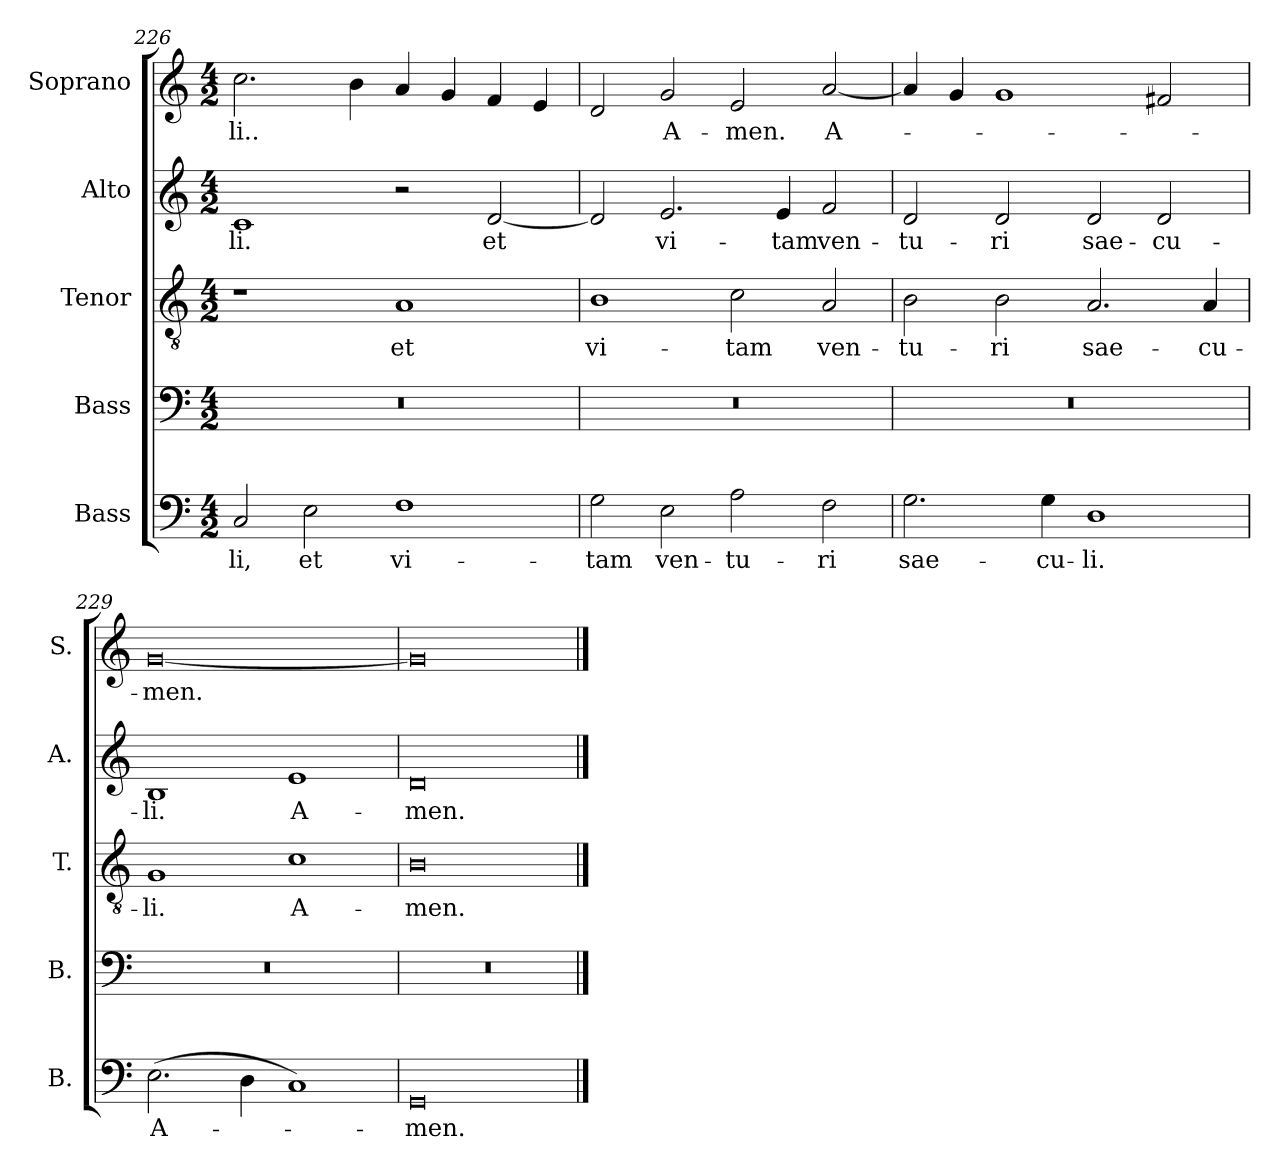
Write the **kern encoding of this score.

**kern	**text	**kern	**kern	**text	**kern	**text	**kern	**text
*part5	*part5	*part4	*part3	*part3	*part2	*part2	*part1	*part1
*staff5	*staff5	*staff4	*staff3	*staff3	*staff2	*staff2	*staff1	*staff1
*I"Bass	*	*I"Bass	*I"Tenor	*	*I"Alto	*	*I"Soprano	*
*I'B.	*	*I'B.	*I'T.	*	*I'A.	*	*I'S.	*
*clefF4	*	*clefF4	*clefGv2	*	*clefG2	*	*clefG2	*
*	*	*	*ITrd7c12	*	*	*	*	*
*k[]	*	*k[]	*k[]	*	*k[]	*	*k[]	*
*C:	*	*C:	*C:	*	*C:	*	*C:	*
*M4/2	*	*M4/2	*M4/2	*	*M4/2	*	*M4/2	*
=226	=226	=226	=226	=226	=226	=226	=226	=226
!	!LO:LY:b:color=#000000	!LO:N:vis=1	!	!	!	!	!	!
!	!	!	!	!	!	!LO:LY:b:color=#000000	!	!
!	!	!	!	!	!	!	!	!LO:LY:b:color=#000000
2Ci/	-li,	0r	1r	.	1ci	-li.	2.cci\	-li..
!	!LO:LY:b:color=#000000	!	!	!	!	!	!	!
2Ei\	et	.	.	.	.	.	.	.
.	.	.	.	.	.	.	4bi\	.
!	!LO:LY:b:color=#000000	!	!	!	!	!	!	!
!	!	!	!	!LO:LY:b:color=#000000	!	!	!	!
1Fi	vi-	.	1AAi	et	2r	.	4ai/	.
.	.	.	.	.	.	.	4gi/	.
!	!	!	!	!	!	!LO:LY:b:color=#000000	!	!
.	.	.	.	.	[2di/	et	4fi/	.
.	.	.	.	.	.	.	4ei/	.
!!LO:LB:g=z
=227	=227	=227	=227	=227	=227	=227	=227	=227
!	!LO:LY:b:color=#000000	!LO:N:vis=1	!	!	!	!	!	!
!	!	!	!	!LO:LY:b:color=#000000	!	!	!	!
2Gi\	-tam	0r	1BBi	vi-	2di/]	.	2di/	.
!	!LO:LY:b:color=#000000	!	!	!	!	!	!	!
!	!	!	!	!	!	!LO:LY:b:color=#000000	!	!
!	!	!	!	!	!	!	!	!LO:LY:b:color=#000000
2Ei\	ven-	.	.	.	2.ei/	vi-	2gi/	A-
!	!LO:LY:b:color=#000000	!	!	!	!	!	!	!
!	!	!	!	!LO:LY:b:color=#000000	!	!	!	!
!	!	!	!	!	!	!	!	!LO:LY:b:color=#000000
2Ai\	-tu-	.	2Ci\	-tam	.	.	2ei/	-men.
!	!	!	!	!	!	!LO:LY:b:color=#000000	!	!
.	.	.	.	.	4ei/	-tam	.	.
!	!LO:LY:b:color=#000000	!	!	!	!	!	!	!
!	!	!	!	!LO:LY:b:color=#000000	!	!	!	!
!	!	!	!	!	!	!LO:LY:b:color=#000000	!	!
!	!	!	!	!	!	!	!	!LO:LY:b:color=#000000
2Fi\	-ri	.	2AAi/	ven-	2fi/	ven-	[2ai/	A-
=228	=228	=228	=228	=228	=228	=228	=228	=228
!	!LO:LY:b:color=#000000	!LO:N:vis=1	!	!	!	!	!	!
!	!	!	!	!LO:LY:b:color=#000000	!	!	!	!
!	!	!	!	!	!	!LO:LY:b:color=#000000	!	!
2.Gi\	sae-	0r	2BBi\	-tu-	2di/	-tu-	4ai/]	.
.	.	.	.	.	.	.	4gi/	.
!	!	!	!	!LO:LY:b:color=#000000	!	!	!	!
!	!	!	!	!	!	!LO:LY:b:color=#000000	!	!
.	.	.	2BBi\	-ri	2di/	-ri	1gi	.
!	!LO:LY:b:color=#000000	!	!	!	!	!	!	!
4Gi\	-cu-	.	.	.	.	.	.	.
!	!LO:LY:b:color=#000000	!	!	!	!	!	!	!
!	!	!	!	!LO:LY:b:color=#000000	!	!	!	!
!	!	!	!	!	!	!LO:LY:b:color=#000000	!	!
1Di	-li.	.	2.AAi/	sae-	2di/	sae-	.	.
!	!	!	!	!	!	!LO:LY:b:color=#000000	!	!
.	.	.	.	.	2di/	-cu-	2f#Xi/	.
!	!	!	!	!LO:LY:b:color=#000000	!	!	!	!
.	.	.	4AAi/	-cu-	.	.	.	.
=229	=229	=229	=229	=229	=229	=229	=229	=229
!	!LO:LY:b:color=#000000	!LO:N:vis=1	!	!	!	!	!	!
!	!	!	!	!LO:LY:b:color=#000000	!	!	!	!
!	!	!	!	!	!	!LO:LY:b:color=#000000	!	!
!	!	!	!	!	!	!	!	!LO:LY:b:color=#000000
(2.Ei\	A-	0r	1GGi	-li.	1Bi	-li.	[0gi	-men.
4Di\	.	.	.	.	.	.	.	.
!	!	!	!	!LO:LY:b:color=#000000	!	!	!	!
!	!	!	!	!	!	!LO:LY:b:color=#000000	!	!
1Ci)	.	.	1Ci	A-	1ei	A-	.	.
=230	=230	=230	=230	=230	=230	=230	=230	=230
!	!LO:LY:b:color=#000000	!LO:N:vis=1	!	!	!	!	!	!
!	!	!	!	!LO:LY:b:color=#000000	!	!	!	!
!	!	!	!	!	!	!LO:LY:b:color=#000000	!	!
0GGi	-men.	0r	0BBi	-men.	0di	-men.	0gi]	.
==	==	==	==	==	==	==	==	==
*-	*-	*-	*-	*-	*-	*-	*-	*-
